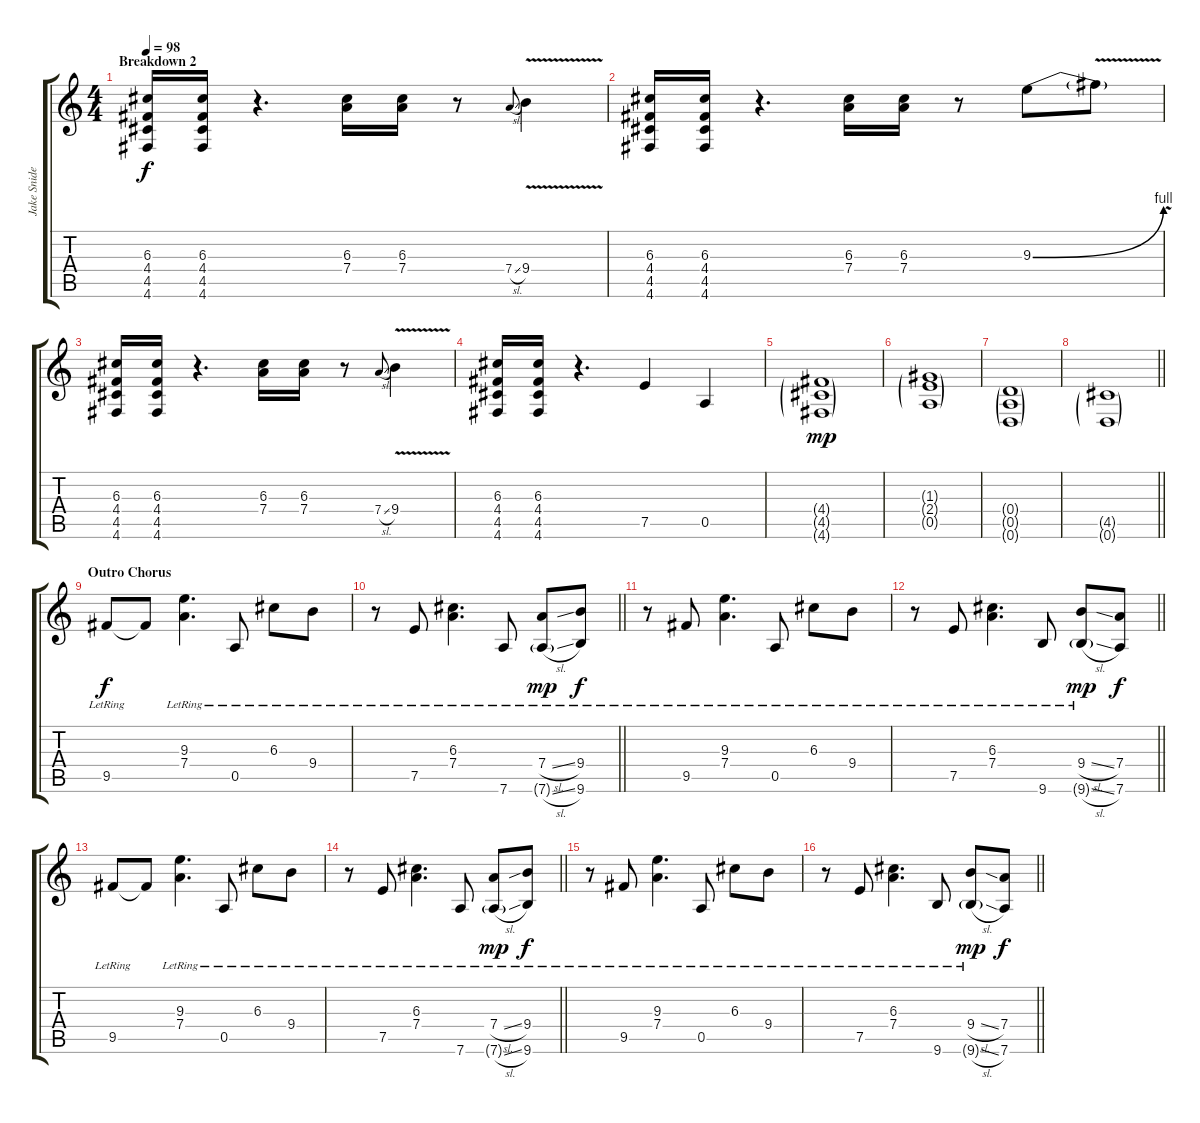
\track ("Jake Snider" "Jake Snide") {instrument electricguitarclean}
\staff {score tabs}
\tuning (E4 B3 G3 D3 A2 D2) {hide}
\ts (4 4)
\section ("" "Breakdown 2")
\tempo 98
\clef g2
\ks c
(6.3 4.4 4.5 4.6).16{dy f volume 12 instrument distortionguitar} (6.3 4.4 4.5 4.6).16 r.4{d} (6.3 7.4).16 (6.3 7.4).16 r.8 7.4{sl}.8{gr onbeat} 9.4{v}.4 |
(6.3 4.4 4.5 4.6).16 (6.3 4.4 4.5 4.6).16 r.4{d} (6.3 7.4).16 (6.3 7.4).16 r.8 9.3{be (bend 0 0 60 4)}.8 9.3{v t}.8 |
(6.3 4.4 4.5 4.6).16 (6.3 4.4 4.5 4.6).16 r.4{d} (6.3 7.4).16 (6.3 7.4).16 r.8 7.4{sl}.8{gr onbeat} 9.4{v}.4 |
(6.3 4.4 4.5 4.6).16 (6.3 4.4 4.5 4.6).16 r.4{d} 7.5.4 0.5.4 |
(4.4{g} 4.5{g} 4.6{g}).1{dy mp volume 12 instrument electricguitarclean} |
(1.3{g} 2.4{g} 0.5{g}).1 |
(0.4{g} 0.5{g} 0.6{g}).1 |
\barLineRight lightlight
(4.5{g} 0.6{g}).1 |
\section ("" "Outro Chorus")
9.5{lr}.8{dy f volume 10 instrument overdrivenguitar} 9.5{t}.8 (9.3{lr} 7.4{lr}).4{d} 0.5{lr}.8 6.3{lr}.8 9.4{lr}.8 |
\barLineRight lightlight
r.8 7.5{lr}.8 (6.3{lr} 7.4).4{d} 7.6{lr}.8 (7.4{sl lr} 7.6{sl g lr}).8{dy mp} (9.4{lr} 9.6{lr}).8{dy f} |
r.8 9.5{lr}.8 (9.3{lr} 7.4{lr}).4{d} 0.5{lr}.8 6.3{lr}.8 9.4{lr}.8 |
\barLineRight lightlight
r.8 7.5{lr}.8 (6.3{lr} 7.4).4{d} 9.6{lr}.8 (9.4{sl lr} 9.6{sl g}).8{dy mp} (7.4 7.6).8{dy f} |
9.5{lr}.8 9.5{t}.8 (9.3{lr} 7.4{lr}).4{d} 0.5{lr}.8 6.3{lr}.8 9.4{lr}.8 |
\barLineRight lightlight
r.8 7.5{lr}.8 (6.3{lr} 7.4).4{d} 7.6{lr}.8 (7.4{sl lr} 7.6{sl g lr}).8{dy mp} (9.4{lr} 9.6{lr}).8{dy f} |
r.8 9.5{lr}.8 (9.3{lr} 7.4{lr}).4{d} 0.5{lr}.8 6.3{lr}.8 9.4{lr}.8 |
\barLineRight lightlight
r.8 7.5{lr}.8 (6.3{lr} 7.4).4{d} 9.6{lr}.8 (9.4{sl lr} 9.6{sl g}).8{dy mp} (7.4 7.6).8{dy f}
